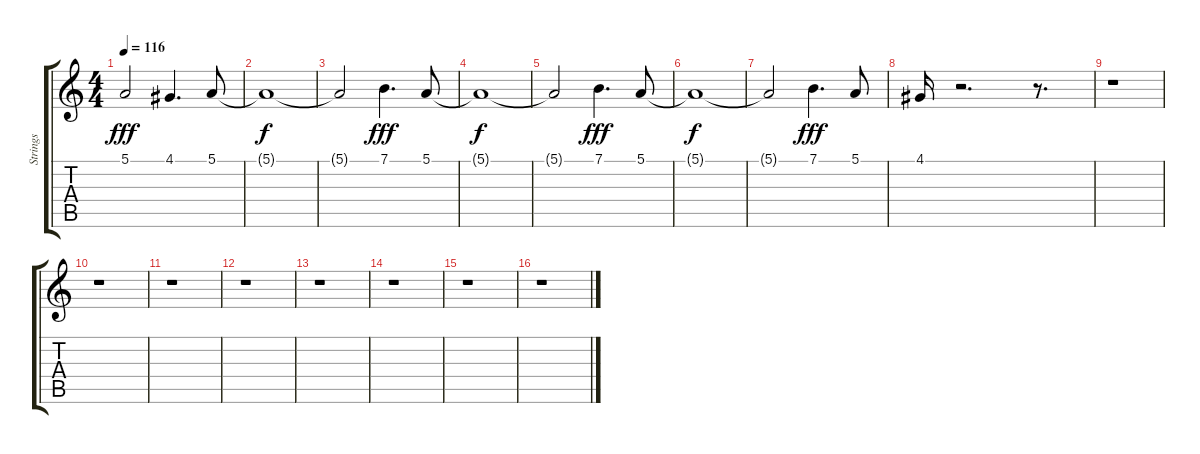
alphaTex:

\track ("Strings             " "Strings   ") {instrument stringensemble2}
\staff {score tabs}
\tuning (E4 B3 G3 D3 A2 E2) {hide}
\ts (4 4)
\tempo 116
\clef g2
\ks c
5.1.2{dy fff} 4.1.4{d} 5.1.8 |
5.1{t}.1{dy f} |
5.1{t}.2 7.1.4{d dy fff} 5.1.8 |
5.1{t}.1{dy f} |
5.1{t}.2 7.1.4{d dy fff} 5.1.8 |
5.1{t}.1{dy f} |
5.1{t}.2 7.1.4{d dy fff} 5.1.8 |
4.1.16 r.2{d} r.8{d} |
r.1 |
r.1 |
r.1 |
r.1 |
r.1 |
r.1 |
r.1 |
r.1
